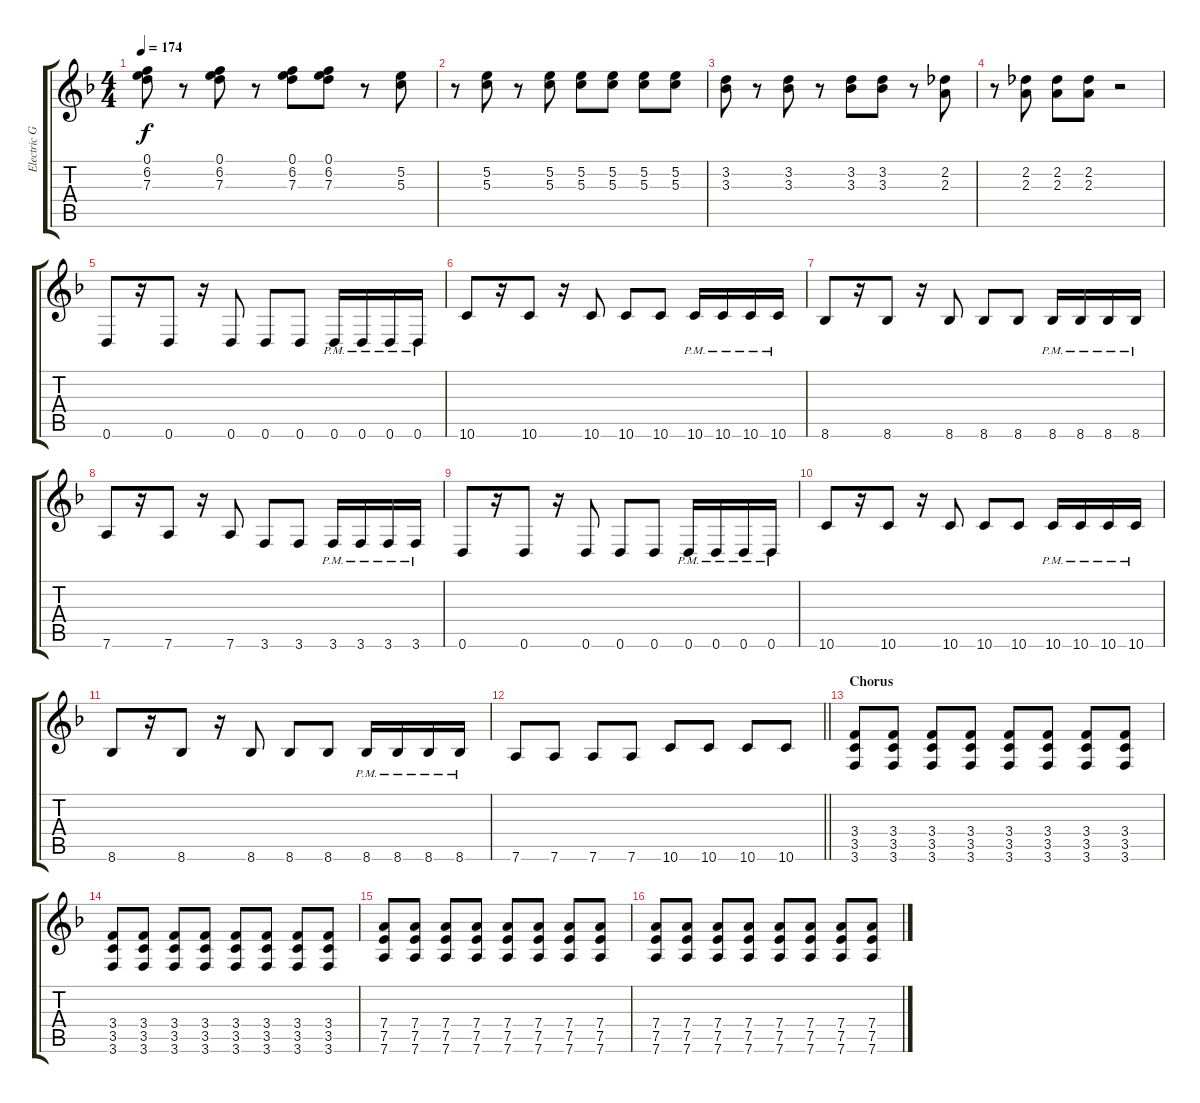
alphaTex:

\track ("Electric Guitar 1" "Electric G") {instrument distortionguitar}
\staff {score tabs}
\tuning (E4 B3 G3 D3 A2 D2) {hide}
\ts (4 4)
\tempo 174
\clef g2
\ks dminor
(0.1 6.2 7.3).8{dy f} r.8 (0.1 6.2 7.3).8 r.8 (0.1 6.2 7.3).8 (0.1 6.2 7.3).8 r.8 (5.2 5.3).8 |
r.8 (5.2 5.3).8 r.8 (5.2 5.3).8 (5.2 5.3).8 (5.2 5.3).8 (5.2 5.3).8 (5.2 5.3).8 |
(3.2 3.3).8 r.8 (3.2 3.3).8 r.8 (3.2 3.3).8 (3.2 3.3).8 r.8 (2.2 2.3).8 |
r.8 (2.2 2.3).8 (2.2 2.3).8 (2.2 2.3).8 r.2 |
0.6.8 r.16 0.6.8 r.16 0.6.8 0.6.8 0.6.8 0.6{pm}.16 0.6{pm}.16 0.6{pm}.16 0.6{pm}.16 |
10.6.8 r.16 10.6.8 r.16 10.6.8 10.6.8 10.6.8 10.6{pm}.16 10.6{pm}.16 10.6{pm}.16 10.6{pm}.16 |
8.6.8 r.16 8.6.8 r.16 8.6.8 8.6.8 8.6.8 8.6{pm}.16 8.6{pm}.16 8.6{pm}.16 8.6{pm}.16 |
7.6.8 r.16 7.6.8 r.16 7.6.8 3.6.8 3.6.8 3.6{pm}.16 3.6{pm}.16 3.6{pm}.16 3.6{pm}.16 |
0.6.8 r.16 0.6.8 r.16 0.6.8 0.6.8 0.6.8 0.6{pm}.16 0.6{pm}.16 0.6{pm}.16 0.6{pm}.16 |
10.6.8 r.16 10.6.8 r.16 10.6.8 10.6.8 10.6.8 10.6{pm}.16 10.6{pm}.16 10.6{pm}.16 10.6{pm}.16 |
8.6.8 r.16 8.6.8 r.16 8.6.8 8.6.8 8.6.8 8.6{pm}.16 8.6{pm}.16 8.6{pm}.16 8.6{pm}.16 |
\barLineRight lightlight
7.6.8 7.6.8 7.6.8 7.6.8 10.6.8 10.6.8 10.6.8 10.6.8 |
\section ("" "Chorus")
(3.4 3.5 3.6).8 (3.4 3.5 3.6).8 (3.4 3.5 3.6).8 (3.4 3.5 3.6).8 (3.4 3.5 3.6).8 (3.4 3.5 3.6).8 (3.4 3.5 3.6).8 (3.4 3.5 3.6).8 |
(3.4 3.5 3.6).8 (3.4 3.5 3.6).8 (3.4 3.5 3.6).8 (3.4 3.5 3.6).8 (3.4 3.5 3.6).8 (3.4 3.5 3.6).8 (3.4 3.5 3.6).8 (3.4 3.5 3.6).8 |
(7.4 7.5 7.6).8 (7.4 7.5 7.6).8 (7.4 7.5 7.6).8 (7.4 7.5 7.6).8 (7.4 7.5 7.6).8 (7.4 7.5 7.6).8 (7.4 7.5 7.6).8 (7.4 7.5 7.6).8 |
(7.4 7.5 7.6).8 (7.4 7.5 7.6).8 (7.4 7.5 7.6).8 (7.4 7.5 7.6).8 (7.4 7.5 7.6).8 (7.4 7.5 7.6).8 (7.4 7.5 7.6).8 (7.4 7.5 7.6).8
